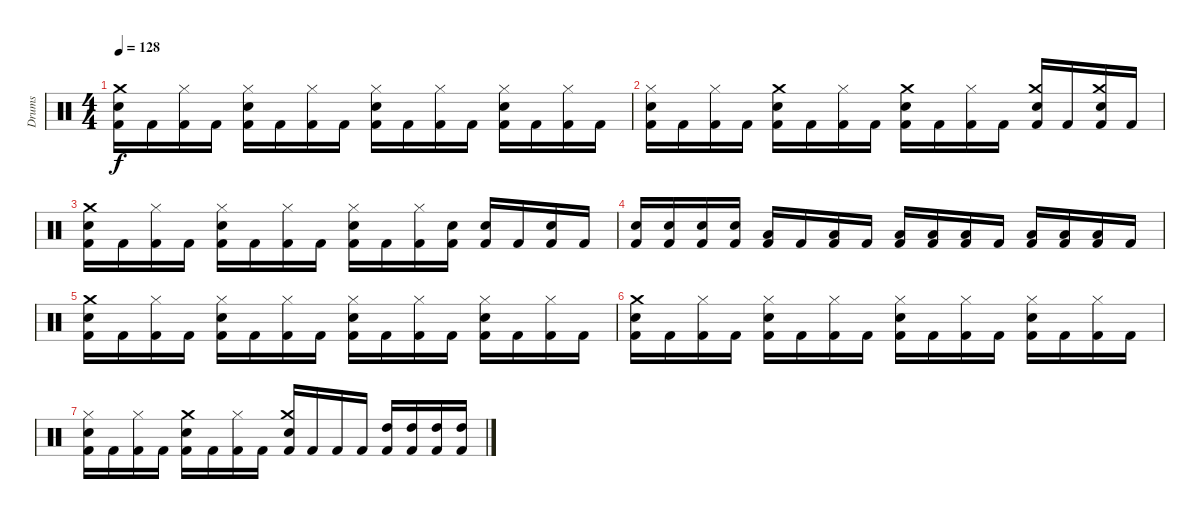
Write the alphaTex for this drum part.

\track ("Drums" "Drums") {instrument percussion}
\staff {score}
\articulation defaults
\ts (4 4)
\tempo 128
\clef neutral
\ks c
("Snare (hit) 2" "Crash medium (hit)" "Kick (hit) 2").16{dy f} "Kick (hit) 2".16 ("Hi-Hat (closed)" "Kick (hit) 2").16 "Kick (hit) 2".16 ("Snare (hit) 2" "Hi-Hat (closed)" "Kick (hit) 2").16 "Kick (hit) 2".16 ("Hi-Hat (closed)" "Kick (hit) 2").16 "Kick (hit) 2".16 ("Snare (hit) 2" "Hi-Hat (closed)" "Kick (hit) 2").16 "Kick (hit) 2".16 ("Hi-Hat (closed)" "Kick (hit) 2").16 "Kick (hit) 2".16 ("Snare (hit) 2" "Hi-Hat (closed)" "Kick (hit) 2").16 "Kick (hit) 2".16 ("Hi-Hat (closed)" "Kick (hit) 2").16 "Kick (hit) 2".16 |
("Snare (hit) 2" "Hi-Hat (closed)" "Kick (hit) 2").16 "Kick (hit) 2".16 ("Hi-Hat (closed)" "Kick (hit) 2").16 "Kick (hit) 2".16 ("Crash medium (hit)" "Snare (hit) 2" "Kick (hit) 2").16 "Kick (hit) 2".16 ("Hi-Hat (closed)" "Kick (hit) 2").16 "Kick (hit) 2".16 ("Crash medium (hit)" "Snare (hit) 2" "Kick (hit) 2").16 "Kick (hit) 2".16 ("Hi-Hat (closed)" "Kick (hit) 2").16 "Kick (hit) 2".16 ("Crash medium (hit)" "Snare (hit) 2" "Kick (hit) 2").16 "Kick (hit) 2".16 ("Crash medium (hit)" "Snare (hit) 2" "Kick (hit) 2").16 "Kick (hit) 2".16 |
("Snare (hit) 2" "Crash medium (hit)" "Kick (hit) 2").16 "Kick (hit) 2".16 ("Hi-Hat (closed)" "Kick (hit) 2").16 "Kick (hit) 2".16 ("Snare (hit) 2" "Hi-Hat (closed)" "Kick (hit) 2").16 "Kick (hit) 2".16 ("Hi-Hat (closed)" "Kick (hit) 2").16 "Kick (hit) 2".16 ("Snare (hit) 2" "Hi-Hat (closed)" "Kick (hit) 2").16 "Kick (hit) 2".16 ("Hi-Hat (closed)" "Kick (hit) 2").16 ("Snare (hit) 2" "Kick (hit) 2").16 ("Snare (hit) 2" "Kick (hit) 2").16 "Kick (hit) 2".16 ("Snare (hit) 2" "Kick (hit) 2").16 "Kick (hit) 2".16 |
("Snare (hit) 2" "Kick (hit) 2").16 ("Snare (hit) 2" "Kick (hit) 2").16 ("Snare (hit) 2" "Kick (hit) 2").16 ("Snare (hit) 2" "Kick (hit) 2").16 ("Low Tom (hit)" "Kick (hit) 2").16 "Kick (hit) 2".16 ("Low Tom (hit)" "Kick (hit) 2").16 "Kick (hit) 2".16 ("Low Tom (hit)" "Kick (hit) 2").16 ("Low Tom (hit)" "Kick (hit) 2").16 ("Low Tom (hit)" "Kick (hit) 2").16 "Kick (hit) 2".16 ("Low Tom (hit)" "Kick (hit) 2").16 ("Low Tom (hit)" "Kick (hit) 2").16 ("Low Tom (hit)" "Kick (hit) 2").16 "Kick (hit) 2".16 |
("Crash medium (hit)" "Snare (hit) 2" "Kick (hit) 2").16 "Kick (hit) 2".16 ("Hi-Hat (closed)" "Kick (hit) 2").16 "Kick (hit) 2".16 ("Snare (hit) 2" "Hi-Hat (closed)" "Kick (hit) 2").16 "Kick (hit) 2".16 ("Hi-Hat (closed)" "Kick (hit) 2").16 "Kick (hit) 2".16 ("Snare (hit) 2" "Hi-Hat (closed)" "Kick (hit) 2").16 "Kick (hit) 2".16 ("Hi-Hat (closed)" "Kick (hit) 2").16 "Kick (hit) 2".16 ("Snare (hit) 2" "Hi-Hat (closed)" "Kick (hit) 2").16 "Kick (hit) 2".16 ("Hi-Hat (closed)" "Kick (hit) 2").16 "Kick (hit) 2".16 |
("Crash medium (hit)" "Snare (hit) 2" "Kick (hit) 2").16 "Kick (hit) 2".16 ("Hi-Hat (closed)" "Kick (hit) 2").16 "Kick (hit) 2".16 ("Snare (hit) 2" "Hi-Hat (closed)" "Kick (hit) 2").16 "Kick (hit) 2".16 ("Hi-Hat (closed)" "Kick (hit) 2").16 "Kick (hit) 2".16 ("Snare (hit) 2" "Hi-Hat (closed)" "Kick (hit) 2").16 "Kick (hit) 2".16 ("Hi-Hat (closed)" "Kick (hit) 2").16 "Kick (hit) 2".16 ("Snare (hit) 2" "Hi-Hat (closed)" "Kick (hit) 2").16 "Kick (hit) 2".16 ("Hi-Hat (closed)" "Kick (hit) 2").16 "Kick (hit) 2".16 |
("Snare (hit) 2" "Hi-Hat (closed)" "Kick (hit) 2").16 "Kick (hit) 2".16 ("Hi-Hat (closed)" "Kick (hit) 2").16 "Kick (hit) 2".16 ("Crash medium (hit)" "Snare (hit) 2" "Kick (hit) 2").16 "Kick (hit) 2".16 ("Hi-Hat (closed)" "Kick (hit) 2").16 "Kick (hit) 2".16 ("Snare (hit) 2" "Crash medium (hit)" "Kick (hit) 2").16 "Kick (hit) 2".16 "Kick (hit) 2".16 "Kick (hit) 2".16 ("High Tom (hit)" "Kick (hit) 2").16 ("High Tom (hit)" "Kick (hit) 2").16 ("High Tom (hit)" "Kick (hit) 2").16 ("High Tom (hit)" "Kick (hit) 2").16
